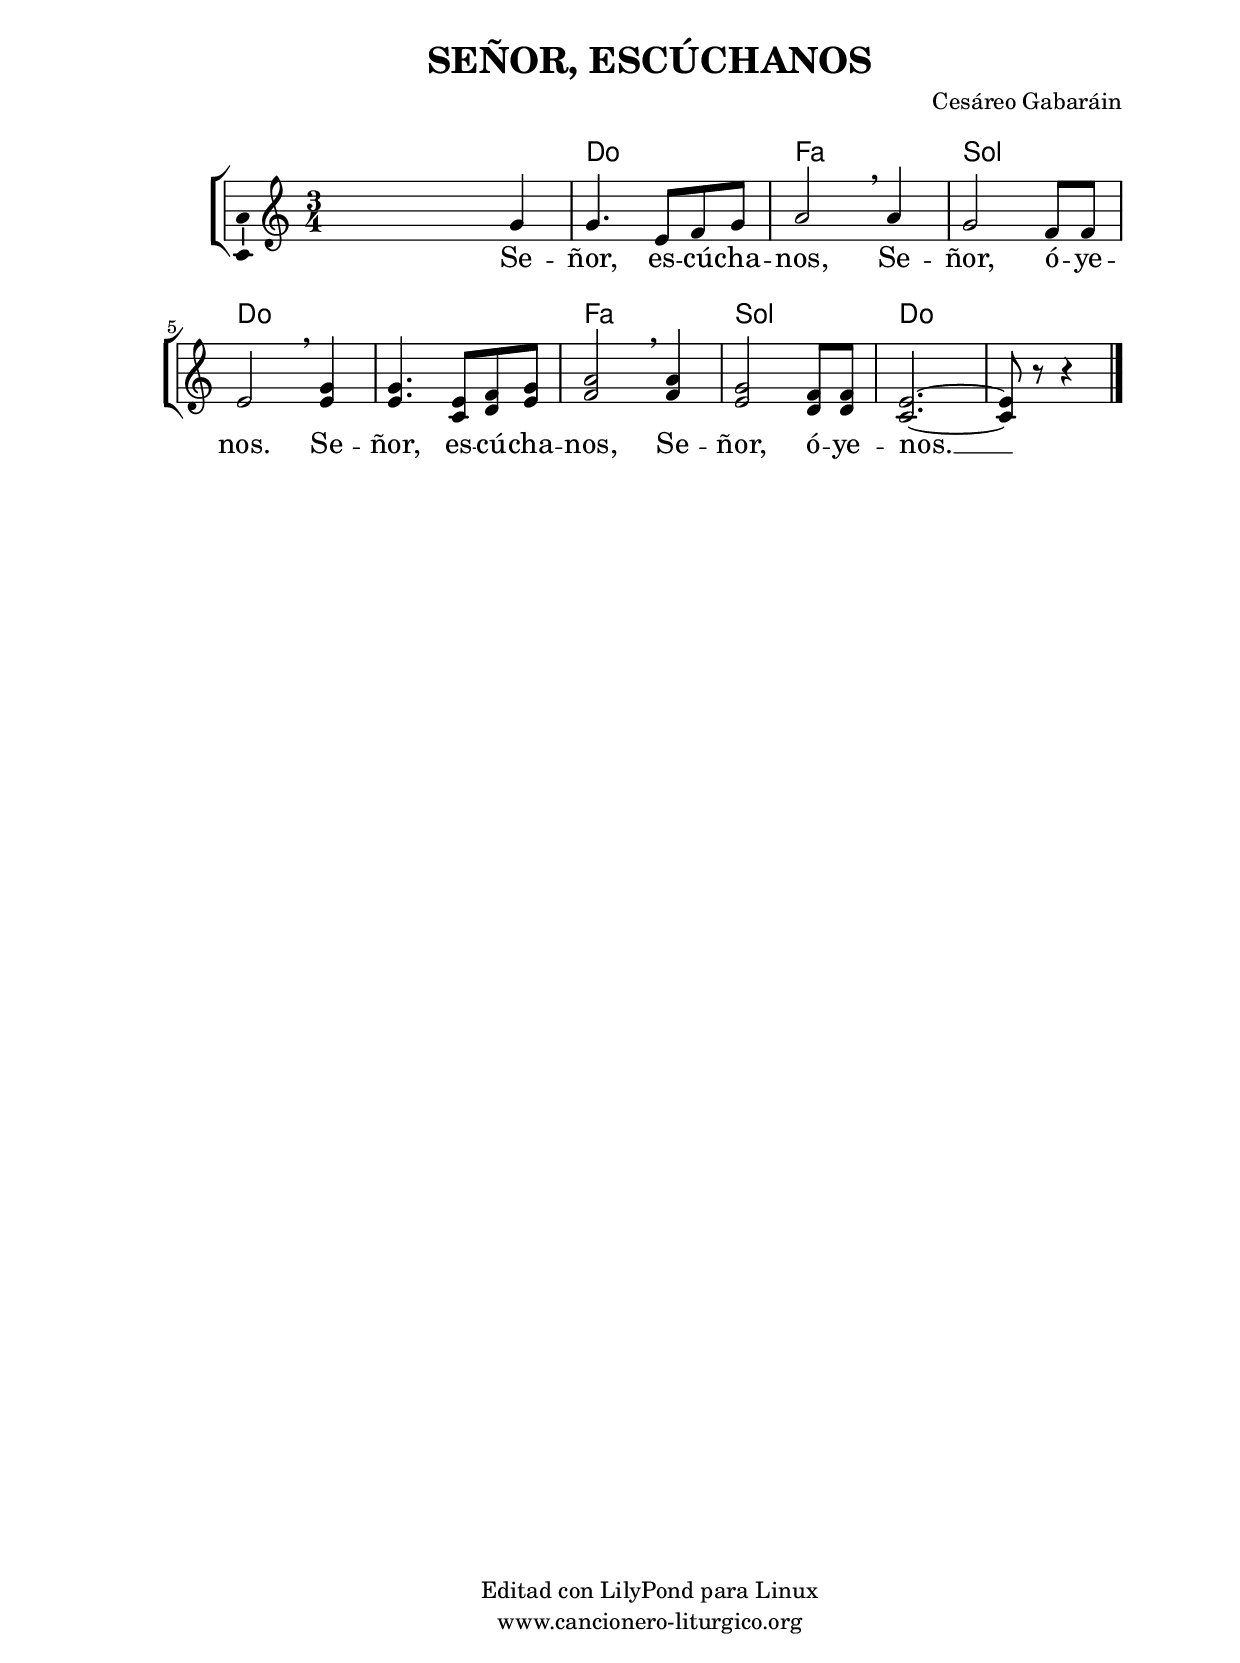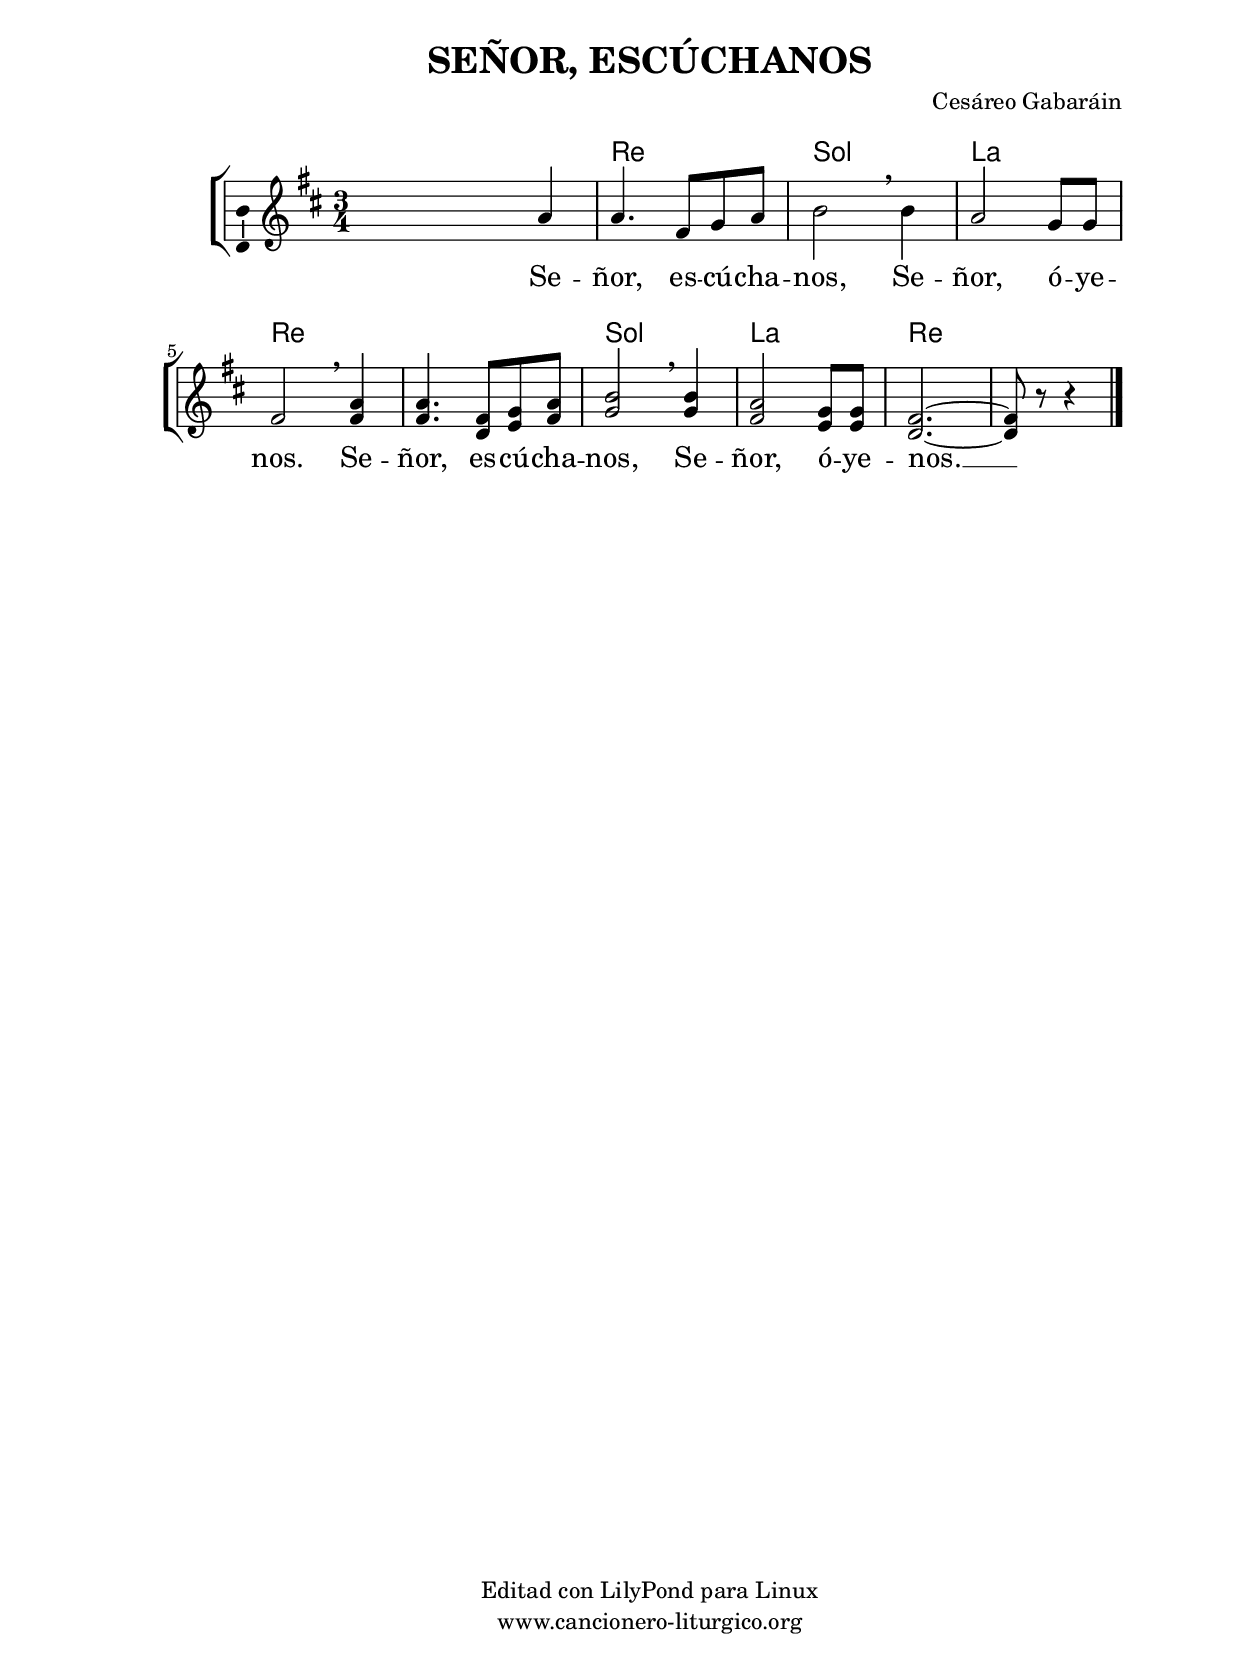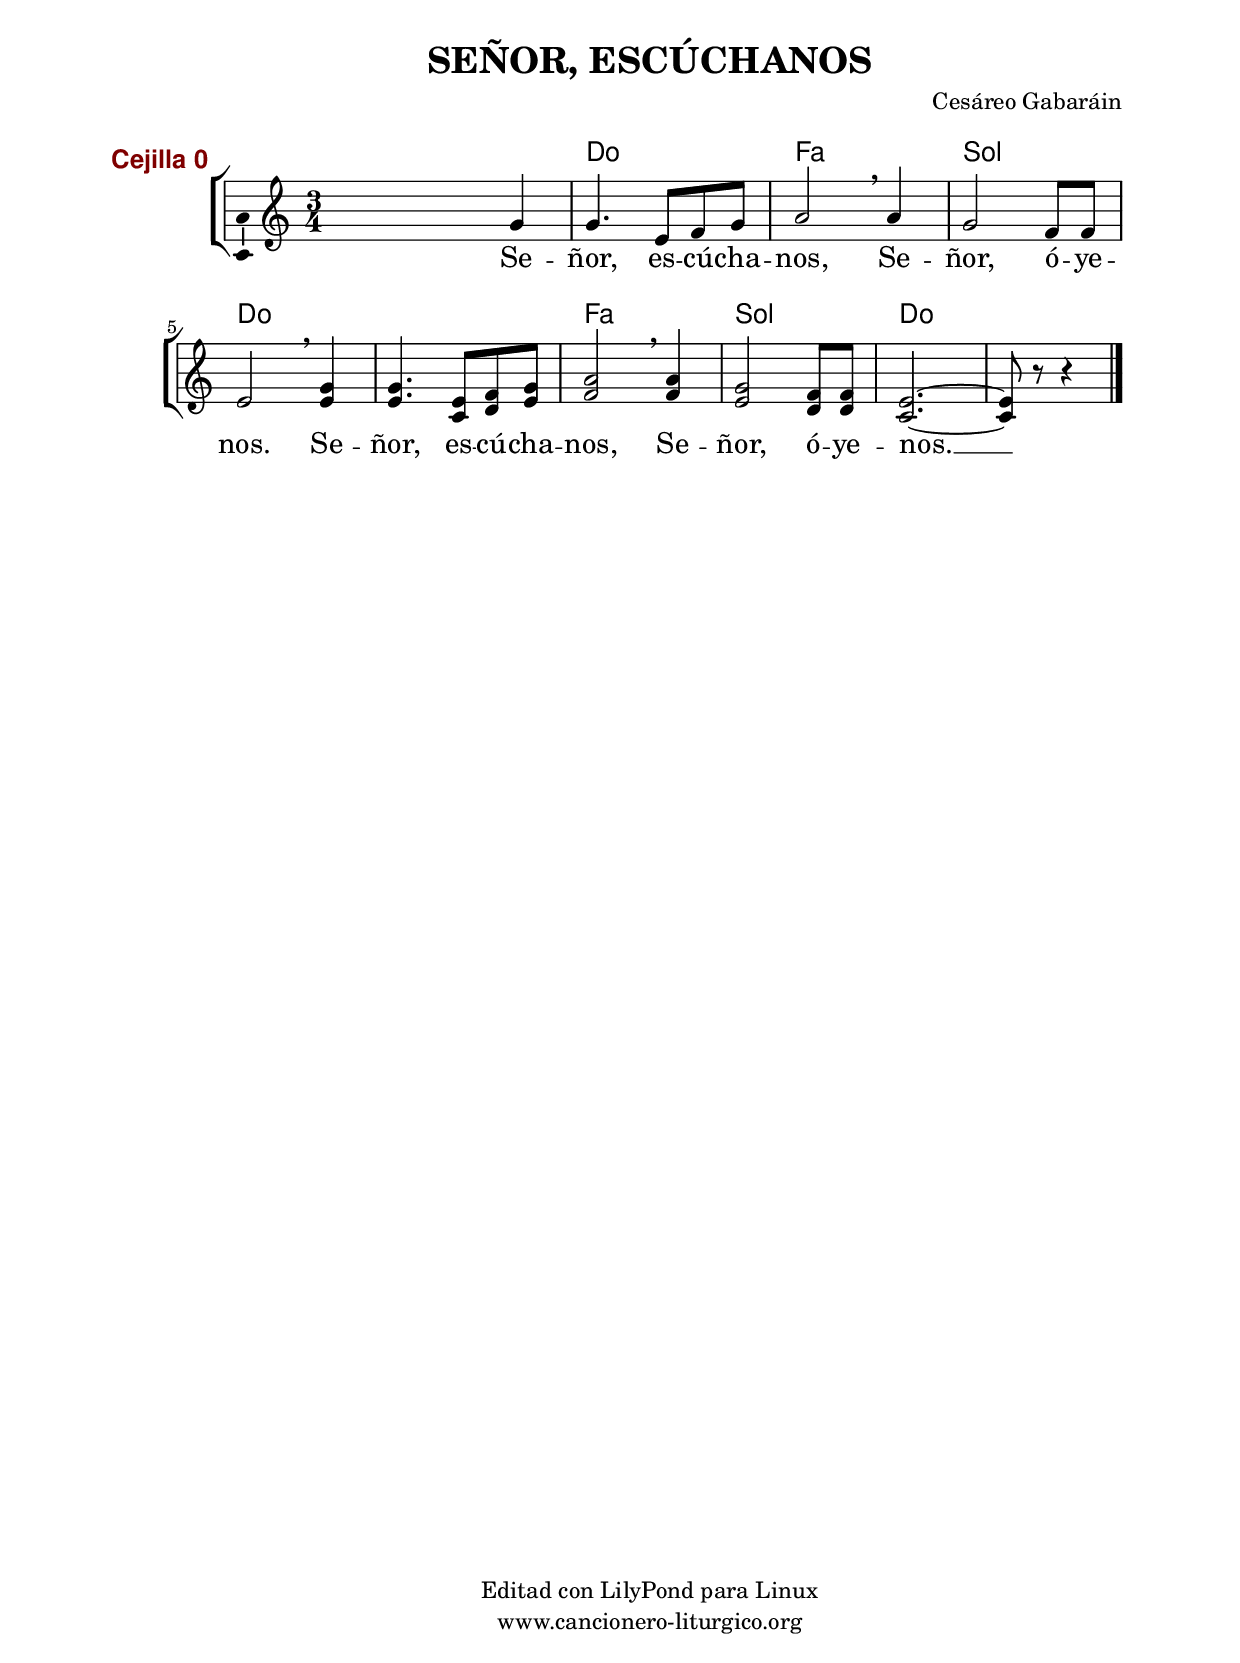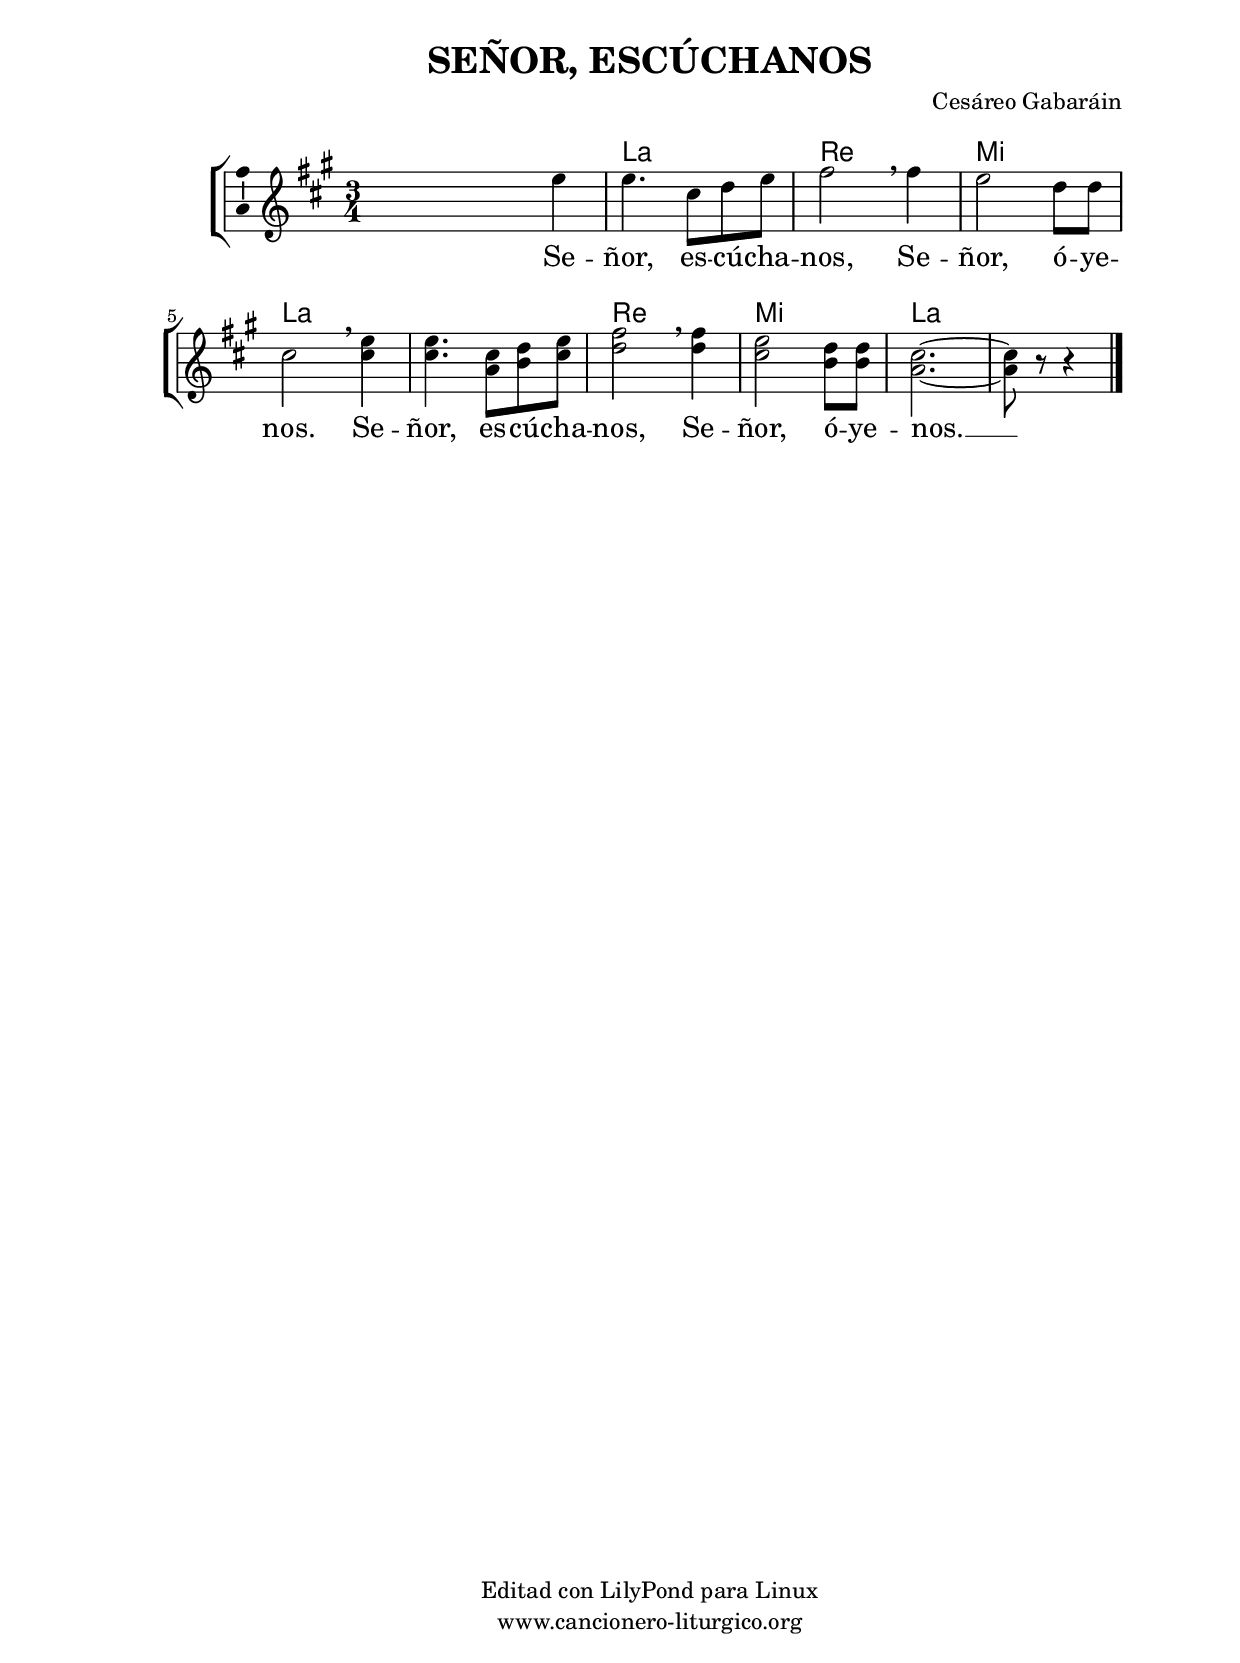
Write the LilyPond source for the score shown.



%versión de lilypond para la que se ha escrito esta partitura:
\version "2.16.0"

	%Tamaño papel
	#(set-default-paper-size "a4")
	%Tamaño partitura
	#(set-global-staff-size 20)
	%No responde al pulsar sobre una nota
	#(ly:set-option 'point-and-click #f)

%parámetros del encabezamiento:
\header {
	title = "SEÑOR, ESCÚCHANOS"
	subtitle = ""
	composer = "Cesáreo Gabaráin"
	poet = ""
	meter = ""
	arranger = ""
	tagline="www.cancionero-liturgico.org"
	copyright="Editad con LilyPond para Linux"
	tiempo = ""
	usos = "Kyrie"
	letra = ""
	}

%%%%%%para incluir divisiones gregorianas
%%%%%\include "gregorian.ly"

%parámetros asociados al papel:
\paper  {
	oddHeaderMarkup = \markup {\fill-line { \on-the-fly #not-first-page \fromproperty #'header:title \on-the-fly #not-first-page \fromproperty #'header:composer }}
	evenHeaderMarkup = \markup {\fill-line { \fromproperty #'header:composer \fromproperty #'header:title }}
	#(set-paper-size "a4")
	print-page-number = ##f
	first-page-number = 1
	print-first-page-number = ##f
%	head-separation = 3.0 \cm
	top-margin = 2.0 \cm
	bottom-margin = 0.5\cm
%%%	bottom-margin = -0.0\cm
	left-margin = 3.0 \cm
	line-width = 16.0 \cm 
	indent = 8\mm
	interscoreline = 2.\mm
	between-system-space = 15\mm
%	para que las partituras no llenen la hoja:
	ragged-bottom = ##t
%	idem para la última hoja:
	ragged-last-bottom = ##f
%	para que las partituras llenen el ancho del papel:
	ragged-last = ##f
	after-title-space = 2.5 \cm
%page-count=1
%system-count=8

	%Flexible Vertical Spacing
%	markup-markup-spacing =
%	#'((basic-distance . 15) (minimum-distance . 15) (padding . 3))
	markup-system-spacing =
	#'((basic-distance . 15) (minimum-distance . 15) (padding . 3))
	system-system-spacing =
	#'((basic-distance . 15) (minimum-distance . 15) (padding . 3))
	score-system-spacing =
	#'((basic-distance . 15) (minimum-distance . 15) (padding . 5))
%	top-system-spacing = % header
%	#'((basic-distance . 8) (minimum-distance . 0) (padding . 0))
%	top-markup-spacing =
%	#'((basic-distance . 20) (minimum-distance . 20) (padding . 0))
	last-bottom-spacing = % footer
	#'((basic-distance . 5) (minimum-distance . 5) (padding . 0))
%	score-markup-spacing =
%	#'((basic-distance . 16) (minimum-distance . 13) (padding . 0))

	}


%parámetros que afectan a toda la partitura:
global =  {
	%clave de sol (G):
	\clef G
	%armadura:
%%%	\transpose c d
%%%%%	\key d \major
	\key c \major
	\tempo 4=100
	\set Score.tempoHideNote = ##t
	}


acordes = {
	\italianChords
	\chordmode {
%%%	\transpose c d
{

%%%%%d2 s2 s4 g2
%%%%%s2 s8 d4 a4.:7 d2

s2.
c2. f g c
c2. f g c s2

}
	}
}

%%%%%Esta es la melodía copiada del CLN
%%%%%melodia =
%%%%%%%%	\transpose c d
%%%%%{
%%%%%\relative c''{
%%%%%\time 7/4
%%%%%
%%%%%<<
%%%%%{
%%%%%s2 a8 a4 fis8 g a b2
%%%%%\divisioMaior
%%%%%s2 a8 a4 g g8 fis2 s2
%%%%%}
%%%%%{
%%%%%s2 fis8 fis4 d8 e fis g2
%%%%%\divisioMaior
%%%%%s2 fis8 fis4 e e8 d2 s2
%%%%%}
%%%%%>>
%%%%%s2
%%%%%\finalis
%%%%%
%%%%%\bar "|."
%%%%%}
%%%%%}
%%%%%

melodia =
%%%	\transpose c d
{
\relative c''{
\time 3/4

s2 g4
g4. e8 f g
a2 \breathe a4
g2 f8 f
e2 \breathe

<<
{
g4
g4. e8 f g
a2 \breathe a4
g2 f8 f
e2.~
e8 r8 r4 %%%s4
}
{
e4
e4. c8 d e
f2 \breathe f4
e2 d8 d
c2.~
c8 r8 r4 %%%s4
}
>>

\bar "|."
}
}

%%%%%La letra del canto del CLN corresponde a las dos primeras líneas:
texto = \lyricmode {
Se -- ñor, es -- cú -- cha -- nos,
Se -- ñor, ó -- ye -- nos.
Se -- ñor, es -- cú -- cha -- nos,
Se -- ñor, ó -- ye -- nos. __

}


acordesStaff = \context ChordNames = acordesStaff <<
	\set chordChanges = ##t
	\acordes
	>>


%%%%%%%%%%%%%%%%%%%%%%%%%%%%%%%%%%% CEJILLA %%%%%%%%%%%%%%%%%%%%%%%%%%%%%%%%%%%
acordescejilla = {
%%%	\override ChordNames.ChordName #'font-size = #-1
%%%	\override ChordNames.ChordName #'font-series = #'bold
	\transpose c c {
		\acordes
		}
	}

acordescejillaStaff = \context ChordNames = acordescejillaStaff <<
	\set Staff.instrumentName = \markup \with-color #darkred \larger \bold \sans "Cejilla 0"
	\set chordChanges = ##t
	\acordescejilla
	>>
%%%%%%%%%%%%%%%%%%%%%%%%%%%%%%%%%%% CEJILLA %%%%%%%%%%%%%%%%%%%%%%%%%%%%%%%%%%%


vozStaff = \context Voice = vozStaff
\with {\consists "Ambitus_engraver"}
<<
%	\set Staff.instrumentName = ""
%	\set Staff.shortInstrumentName = ""
%	\set Staff.midiInstrument = #"cbrinet"
%	\set Staff.midiInstrument = #"cello"
%	\set Staff.midiInstrument = #"flute"
	\set Staff.midiInstrument = #"electric guitar (jazz)"
%	\set Staff.midiInstrument = #"english horn"
%	\set Staff.midiInstrument = #"violin"
%	\set Staff.midiInstrument = #"glockenspiel"
	\set Staff.midiMinimumVolume = #0.7
	\set Staff.midiMaximumVolume = #0.9
	\global
	\melodia
	>>

textoStaff = \context Lyrics = textoStaff <<
	\lyricsto vozStaff \texto
	>>


\book {
	\score {
		\context ChoirStaff {
			\override StaffGroup.SystemStartBracket #'collapse-height = #1
			\override Score.SystemStartBar #'collapse-height = #1
			<<
			\acordesStaff
			\vozStaff
			\textoStaff
			>>
			}
		\layout {
	    		\context {
				\Lyrics
				\override LyricText #'font-size = #2
				}
	   		 \context {
				\Score
				\override StaffSymbol #'staff-space = #(magstep +3)
				}
%%%%%Esto estaba en el antiguo canto del CLN:
%%%%%			 \context {
%%%%%				\Staff
%%%%%				\remove "Time_signature_engraver"
%%%%%				\override BarLine #'transparent = ##t
%%%%%				}
			}
		}
	\score {
		\unfoldRepeats
		\context ChoirStaff {
			<<
			\acordesStaff
			\vozStaff
			>>
			}
		\midi {
	  		\context {
	  			\Score
				tempoWholesPerMinute = #(ly:make-moment 70 4)
				}
			}
		}
	}


%Partitura para guitarra
#(define output-suffix "G")
\book {
	\score {
		\context ChoirStaff {
			\override StaffGroup.SystemStartBracket #'collapse-height = #1
			\override Score.SystemStartBar #'collapse-height = #1
			<<
			\acordescejillaStaff
			\vozStaff
			\textoStaff
			>>
			}
		\layout {
%%%%%%%%%%%%%%%%%%%%%%%%%%%%%%%%%%% CEJILLA %%%%%%%%%%%%%%%%%%%%%%%%%%%%%%%%%%%
			\context {
				\ChordNames \consists Instrument_name_engraver
				}
%%%%%%%%%%%%%%%%%%%%%%%%%%%%%%%%%%% CEJILLA %%%%%%%%%%%%%%%%%%%%%%%%%%%%%%%%%%%
	    		\context {
				\Lyrics
				\override LyricText #'font-size = #2
				}
	   		 \context {
				\Score
				\override StaffSymbol #'staff-space = #(magstep +3)
				}
%%%%%Esto estaba en el antiguo canto del CLN:
%%%%%			 \context {
%%%%%				\Staff
%%%%%				\remove "Time_signature_engraver"
%%%%%				\override BarLine #'transparent = ##t
%%%%%				}
			}
		}
	}


#(define output-suffix "C")
\book {
	\score {
		\context ChoirStaff {
			\override StaffGroup.SystemStartBracket #'collapse-height = #1
			\override Score.SystemStartBar #'collapse-height = #1
\transpose c d
			<<
			\acordesStaff
			\vozStaff
			\textoStaff
			>>
			}
		\layout {
	    		\context {
				\Lyrics
				\override LyricText #'font-size = #2
				}
	   		 \context {
				\Score
				\override StaffSymbol #'staff-space = #(magstep +3)
				}
%%%%%Esto estaba en el antiguo canto del CLN:
%%%%%			 \context {
%%%%%				\Staff
%%%%%				\remove "Time_signature_engraver"
%%%%%				\override BarLine #'transparent = ##t
%%%%%				}
			}
		}
	}


#(define output-suffix "S")
\book {
	\score {
		\context ChoirStaff {
			\override StaffGroup.SystemStartBracket #'collapse-height = #1
			\override Score.SystemStartBar #'collapse-height = #1
\transpose c a
			<<
			\acordesStaff
			\vozStaff
			\textoStaff
			>>
			}
		\layout {
	    		\context {
				\Lyrics
				\override LyricText #'font-size = #2
				}
	   		 \context {
				\Score
				\override StaffSymbol #'staff-space = #(magstep +3)
				}
%%%%%Esto estaba en el antiguo canto del CLN:
%%%%%			 \context {
%%%%%				\Staff
%%%%%				\remove "Time_signature_engraver"
%%%%%				\override BarLine #'transparent = ##t
%%%%%				}
			}
		}
	}


